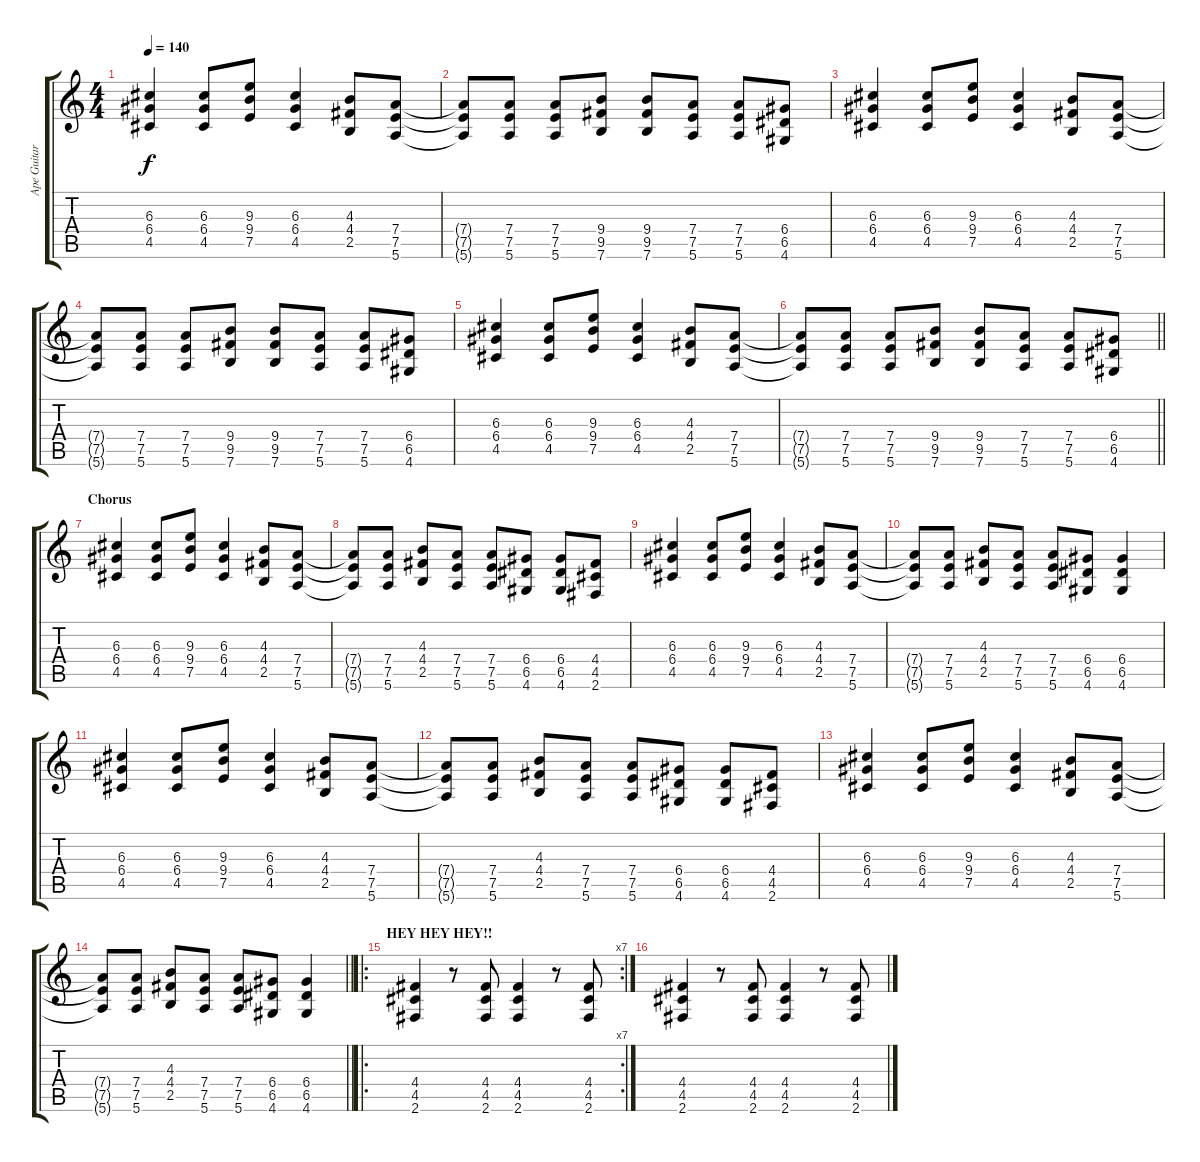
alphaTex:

\track ("Ape Guitar" "Ape Guitar") {instrument distortionguitar}
\staff {score tabs}
\tuning (E4 B3 G3 D3 A2 E2) {hide}
\ts (4 4)
\tempo 140
\clef g2
\ks c
(6.3 6.4 4.5).4{dy f} (6.3 6.4 4.5).8 (9.3 9.4 7.5).8 (6.3 6.4 4.5).4 (4.3 4.4 2.5).8 (7.4 7.5 5.6).8 |
(7.4{t} 7.5{t} 5.6{t}).8 (7.4 7.5 5.6).8 (7.4 7.5 5.6).8 (9.4 9.5 7.6).8 (9.4 9.5 7.6).8 (7.4 7.5 5.6).8 (7.4 7.5 5.6).8 (6.4 6.5 4.6).8 |
(6.3 6.4 4.5).4 (6.3 6.4 4.5).8 (9.3 9.4 7.5).8 (6.3 6.4 4.5).4 (4.3 4.4 2.5).8 (7.4 7.5 5.6).8 |
(7.4{t} 7.5{t} 5.6{t}).8 (7.4 7.5 5.6).8 (7.4 7.5 5.6).8 (9.4 9.5 7.6).8 (9.4 9.5 7.6).8 (7.4 7.5 5.6).8 (7.4 7.5 5.6).8 (6.4 6.5 4.6).8 |
(6.3 6.4 4.5).4 (6.3 6.4 4.5).8 (9.3 9.4 7.5).8 (6.3 6.4 4.5).4 (4.3 4.4 2.5).8 (7.4 7.5 5.6).8 |
\barLineRight lightlight
(7.4{t} 7.5{t} 5.6{t}).8 (7.4 7.5 5.6).8 (7.4 7.5 5.6).8 (9.4 9.5 7.6).8 (9.4 9.5 7.6).8 (7.4 7.5 5.6).8 (7.4 7.5 5.6).8 (6.4 6.5 4.6).8 |
\section ("" "Chorus")
(6.3 6.4 4.5).4{volume 13} (6.3 6.4 4.5).8 (9.3 9.4 7.5).8 (6.3 6.4 4.5).4 (4.3 4.4 2.5).8 (7.4 7.5 5.6).8 |
(7.4{t} 7.5{t} 5.6{t}).8 (7.4 7.5 5.6).8 (4.3 4.4 2.5).8 (7.4 7.5 5.6).8 (7.4 7.5 5.6).8 (6.4 6.5 4.6).8 (6.4 6.5 4.6).8 (4.4 4.5 2.6).8 |
(6.3 6.4 4.5).4 (6.3 6.4 4.5).8 (9.3 9.4 7.5).8 (6.3 6.4 4.5).4 (4.3 4.4 2.5).8 (7.4 7.5 5.6).8 |
(7.4{t} 7.5{t} 5.6{t}).8 (7.4 7.5 5.6).8 (4.3 4.4 2.5).8 (7.4 7.5 5.6).8 (7.4 7.5 5.6).8 (6.4 6.5 4.6).8 (6.4 6.5 4.6).4 |
(6.3 6.4 4.5).4 (6.3 6.4 4.5).8 (9.3 9.4 7.5).8 (6.3 6.4 4.5).4 (4.3 4.4 2.5).8 (7.4 7.5 5.6).8 |
(7.4{t} 7.5{t} 5.6{t}).8 (7.4 7.5 5.6).8 (4.3 4.4 2.5).8 (7.4 7.5 5.6).8 (7.4 7.5 5.6).8 (6.4 6.5 4.6).8 (6.4 6.5 4.6).8 (4.4 4.5 2.6).8 |
(6.3 6.4 4.5).4 (6.3 6.4 4.5).8 (9.3 9.4 7.5).8 (6.3 6.4 4.5).4 (4.3 4.4 2.5).8 (7.4 7.5 5.6).8 |
\barLineRight lightlight
(7.4{t} 7.5{t} 5.6{t}).8 (7.4 7.5 5.6).8 (4.3 4.4 2.5).8 (7.4 7.5 5.6).8 (7.4 7.5 5.6).8 (6.4 6.5 4.6).8 (6.4 6.5 4.6).4 |
\ro
\rc 7
\section ("" "HEY HEY HEY!!")
(4.4 4.5 2.6).4 r.8 (4.4 4.5 2.6).8 (4.4 4.5 2.6).4 r.8 (4.4 4.5 2.6).8 |
(4.4 4.5 2.6).4 r.8 (4.4 4.5 2.6).8 (4.4 4.5 2.6).4 r.8 (4.4 4.5 2.6).8
